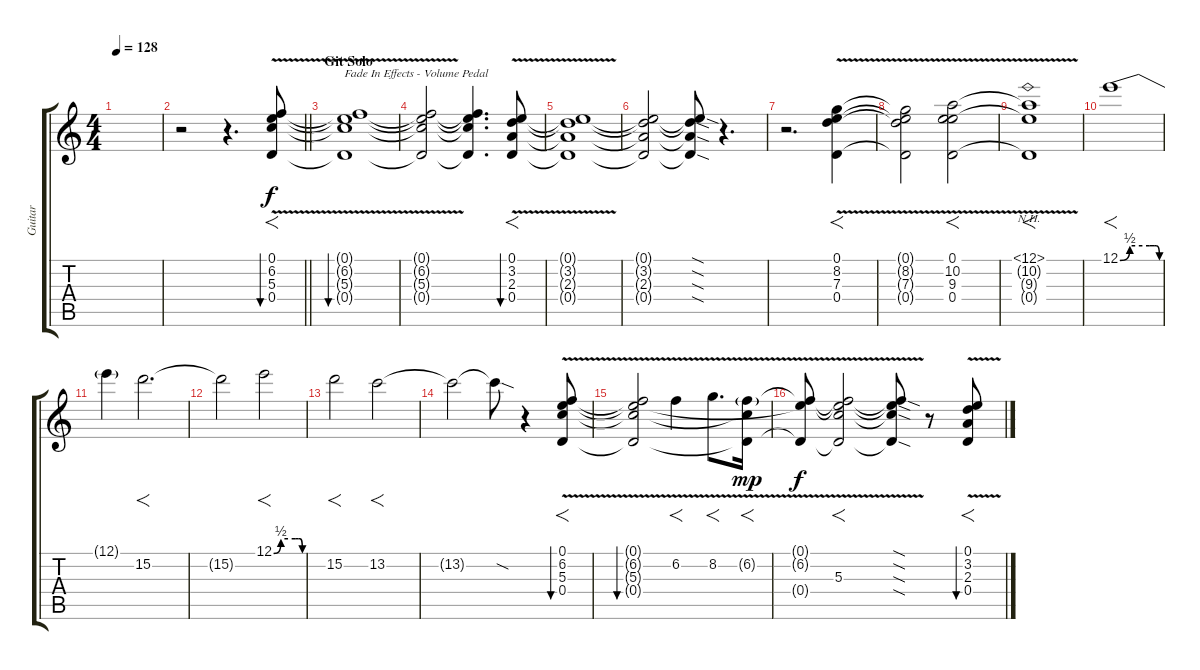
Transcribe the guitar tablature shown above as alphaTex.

\track ("Guitar" "Guitar") {instrument distortionguitar}
\staff {score tabs}
\tuning (E4 B3 G3 D3 A2 E2) {hide}
\ts (4 4)
\tempo 128
\clef g2
\ks c
|
\barLineRight lightlight
r.2 r.4{d} (0.1 6.2 5.3 0.4{v}).8{f bu 480 instrument overdrivenguitar} |
\section ("" "Git Solo")
(0.1{v t} 6.2{v t} 5.3{v t} 0.4{v t}).1{bu 480 txt "Fade In Effects - Volume Pedal"} |
(0.1{t} 6.2{t} 5.3{t} 0.4{t}).2 (0.1{t} 6.2{t} 5.3{t} 0.4{t}).4{d} (0.1 3.2 2.3{v} 0.4).8{f bu 480} |
(0.1{t} 3.2{t} 2.3{t} 0.4{t}).1 |
(0.1{t} 3.2{t} 2.3{t} 0.4{t}).2 (0.1{sod t} 3.2{sod t} 2.3{sod t} 0.4{sod t}).8 r.4{d} |
r.2{d} (0.1 8.2 7.3 0.4{v}).4{f} |
(0.1{t} 8.2{t} 7.3{t} 0.4{t}).2 (0.1 10.2{v} 9.3 0.4).2{f} |
(12.1{nh} 10.2{t} 9.3{t} 0.4{t}).1{f} |
12.1{be (custom 0 0 15 2 45 2 52 2 55 2 60 0)}.1{f} |
12.1{t}.4 15.2.2{f d} |
15.2{t}.2 12.1{be (custom 0 0 15 2 45 2 52 2 55 2 60 0)}.2{f} |
15.2.2{f} 13.2.2{f} |
13.2{t}.2 13.2{sod t}.8 r.4 (0.1 6.2 5.3 0.4{v}).8{f bu 480 instrument overdrivenguitar} |
(0.1{v t} 6.2{v t} 5.3{v t} 0.4{v t}).2{bu 480} 6.2{v}.4{f} 8.2{v}.8{f d} (6.2{v g} 5.3{t} 0.4{t}).16{f dy mp} |
(0.1{t} 6.2{t} 0.4{t}).8{dy f} (0.1{t} 6.2{t} 5.3{v} 0.4{t}).2{f} (0.1{sod t} 6.2{sod t} 5.3{sod t} 0.4{sod t}).8 r.8 (0.1 3.2 2.3{v} 0.4).8{f bu 480}
